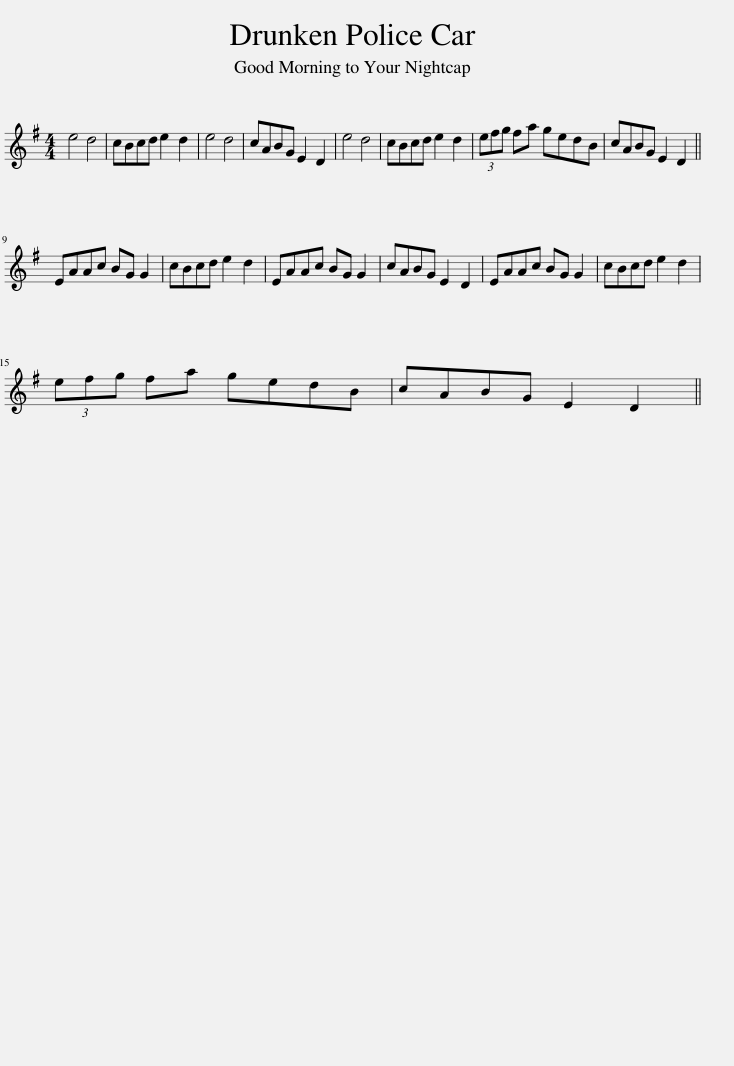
X:1
L:1/8
M:4/4
I:linebreak $
K:G
V:1 treble
V:1
 e4 d4 | cBcd e2 d2 | e4 d4 | cABG E2 D2 | e4 d4 | %5
 cBcd e2 d2 | (3efg fa gedB | cABG E2 D2 ||$ EAAc BG G2 | cBcd e2 d2 | %10
 EAAc BG G2 | cABG E2 D2 | EAAc BG G2 | cBcd e2 d2 |$ (3efg fa gedB | %15
 cABG E2 D2 || %16
